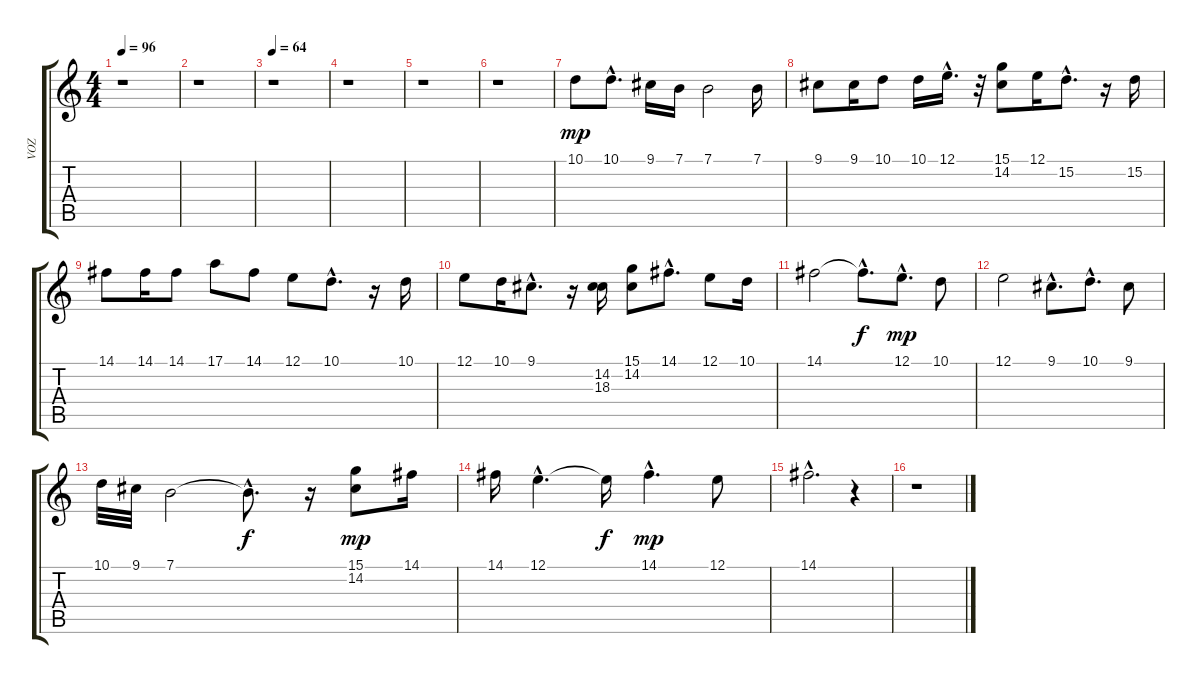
\track ("VOZ" "VOZ") {instrument synthbrass1}
\staff {score tabs}
\tuning (E4 B3 G3 D3 A2 E2) {hide}
\ts (4 4)
\tempo 96
\clef g2
\ks c
r.1{dy mp} |
r.1 |
\tempo 64
r.1 |
r.1 |
r.1 |
r.1 |
10.1.8 10.1{hac}.8{d} 9.1.16 7.1.16 7.1.2 7.1.16 |
9.1.8 9.1.16 10.1.8 10.1.16 12.1{hac}.16{d} r.32 (15.1 14.2).8 12.1.16 15.2{hac}.8{d} r.16 15.2.16 |
14.1.8 14.1.16 14.1.8 17.1.8 14.1.8 12.1.8 10.1{hac}.8{d} r.16 10.1.16 |
12.1.8 10.1.16 9.1{hac}.8{d} r.16 (14.2 18.3).16 (15.1 14.2).8 14.1{hac}.8{d} 12.1.8 10.1.16 |
14.1.2 14.1{hac t}.8{d dy f} 12.1{hac}.8{d dy mp} 10.1.8 |
12.1.2 9.1{hac}.8{d} 10.1{hac}.8{d} 9.1.8 |
10.1.32 9.1.32 7.1.2 7.1{hac t}.8{d dy f} r.16 (15.1 14.2).8{dy mp} 14.1.16 |
14.1.16 12.1{hac}.4{d} 12.1{t}.16{dy f} 14.1{hac}.4{d dy mp} 12.1.8 |
14.1{hac}.2{d} r.4 |
r.1
